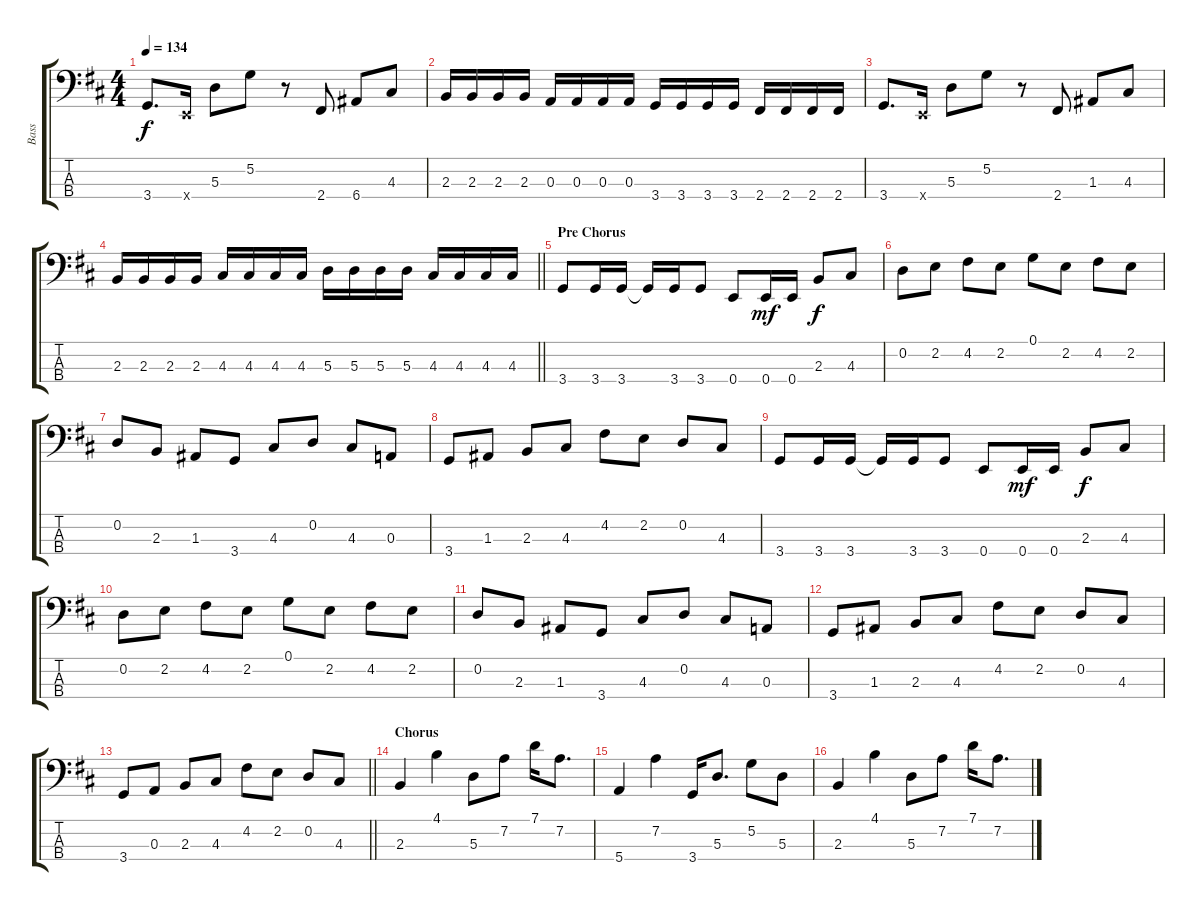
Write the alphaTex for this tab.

\track ("Bass" "Bass") {instrument electricbassfinger}
\staff {score tabs}
\tuning (G2 D2 A1 E1) {hide}
\ts (4 4)
\tempo 134
\clef f4
\ks bminor
3.4.8{d dy f} 0.4{x}.16 5.3.8 5.2.8 r.8 2.4.8 6.4.8 4.3.8 |
2.3.16 2.3.16 2.3.16 2.3.16 0.3.16 0.3.16 0.3.16 0.3.16 3.4.16 3.4.16 3.4.16 3.4.16 2.4.16 2.4.16 2.4.16 2.4.16 |
3.4.8{d} 0.4{x}.16 5.3.8 5.2.8 r.8 2.4.8 1.3.8 4.3.8 |
\barLineRight lightlight
2.3.16 2.3.16 2.3.16 2.3.16 4.3.16 4.3.16 4.3.16 4.3.16 5.3.16 5.3.16 5.3.16 5.3.16 4.3.16 4.3.16 4.3.16 4.3.16 |
\section ("" "Pre Chorus")
3.4.8 3.4.16 3.4.16 3.4{t}.16 3.4.16 3.4.8 0.4.8 0.4.16{dy mf} 0.4.16 2.3.8{dy f} 4.3.8 |
0.2.8 2.2.8 4.2.8 2.2.8 0.1.8 2.2.8 4.2.8 2.2.8 |
0.2.8 2.3.8 1.3.8 3.4.8 4.3.8 0.2.8 4.3.8 0.3.8 |
3.4.8 1.3.8 2.3.8 4.3.8 4.2.8 2.2.8 0.2.8 4.3.8 |
3.4.8 3.4.16 3.4.16 3.4{t}.16 3.4.16 3.4.8 0.4.8 0.4.16{dy mf} 0.4.16 2.3.8{dy f} 4.3.8 |
0.2.8 2.2.8 4.2.8 2.2.8 0.1.8 2.2.8 4.2.8 2.2.8 |
0.2.8 2.3.8 1.3.8 3.4.8 4.3.8 0.2.8 4.3.8 0.3.8 |
3.4.8 1.3.8 2.3.8 4.3.8 4.2.8 2.2.8 0.2.8 4.3.8 |
\barLineRight lightlight
3.4.8 0.3.8 2.3.8 4.3.8 4.2.8 2.2.8 0.2.8 4.3.8 |
\section ("" "Chorus")
2.3.4 4.1.4 5.3.8 7.2.8 7.1.16 7.2.8{d} |
5.4.4 7.2.4 3.4.16 5.3.8{d} 5.2.8 5.3.8 |
2.3.4 4.1.4 5.3.8 7.2.8 7.1.16 7.2.8{d}
